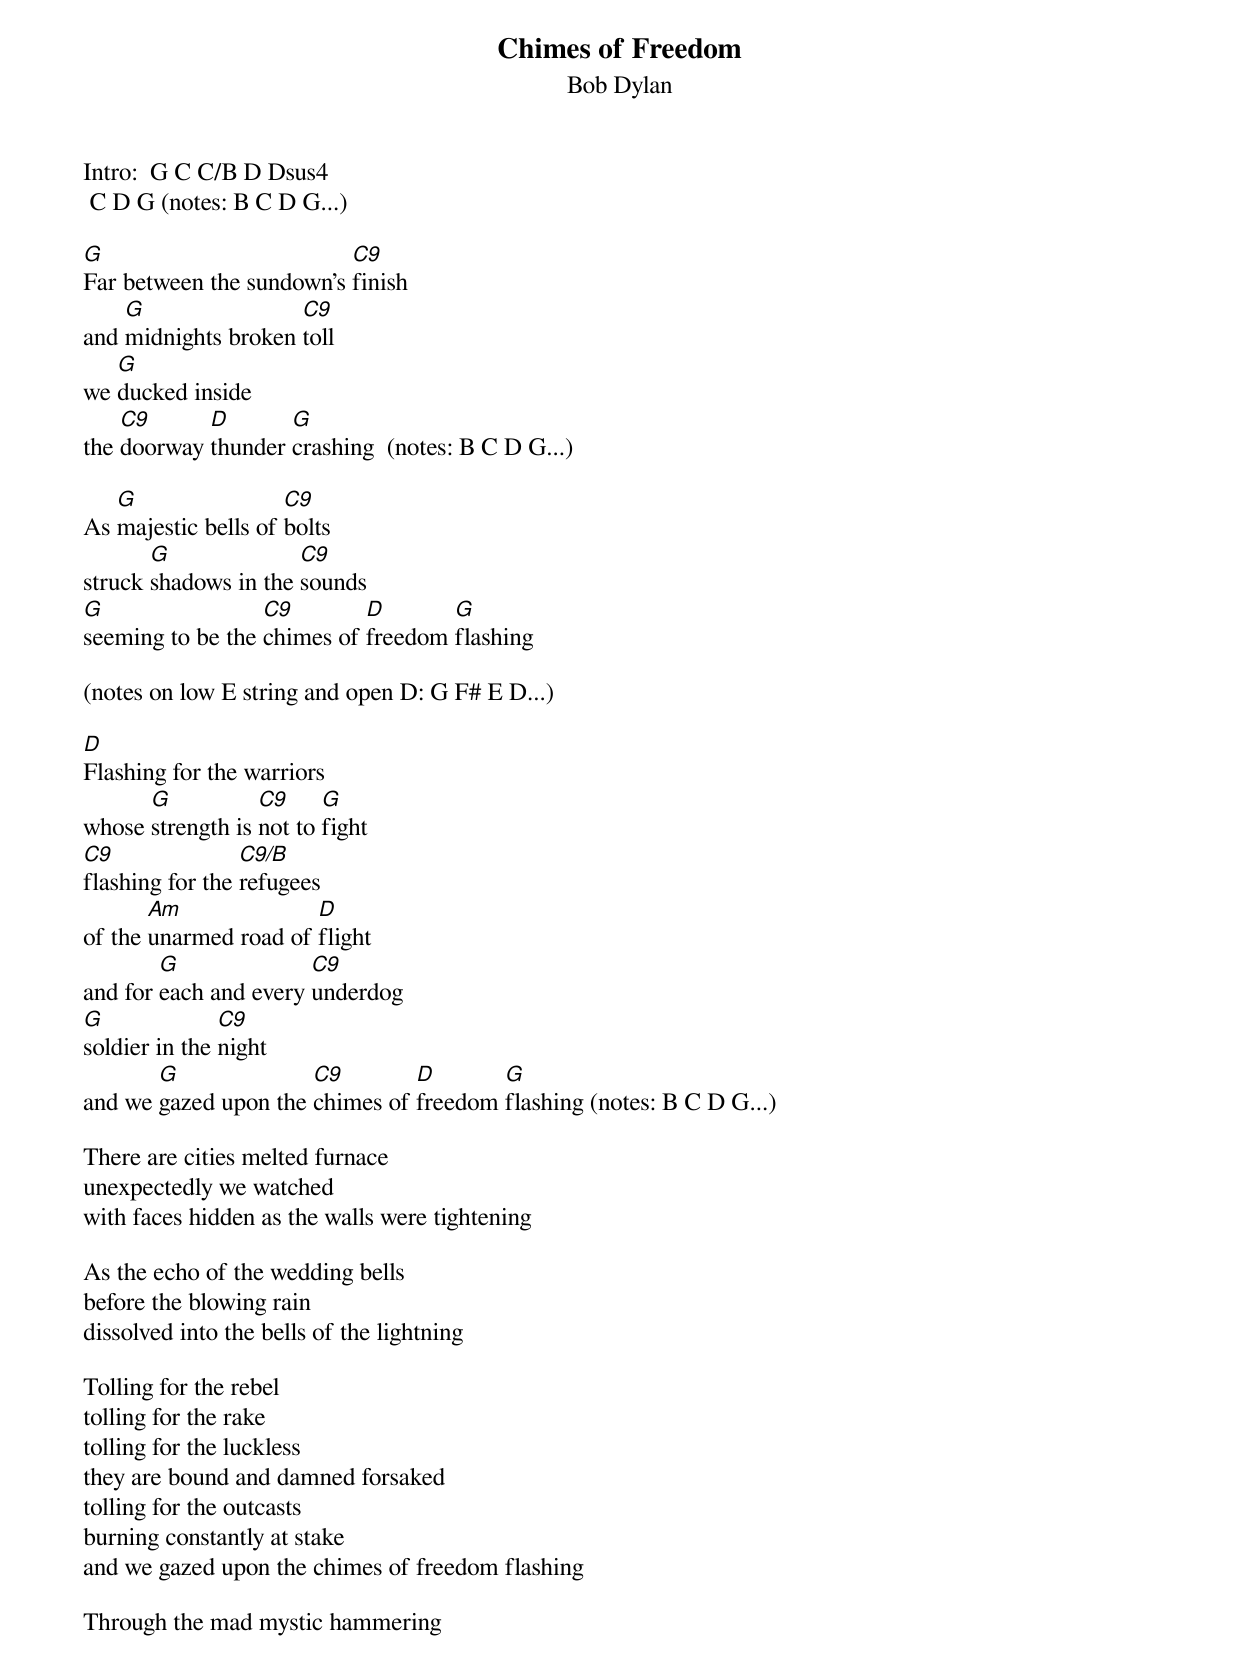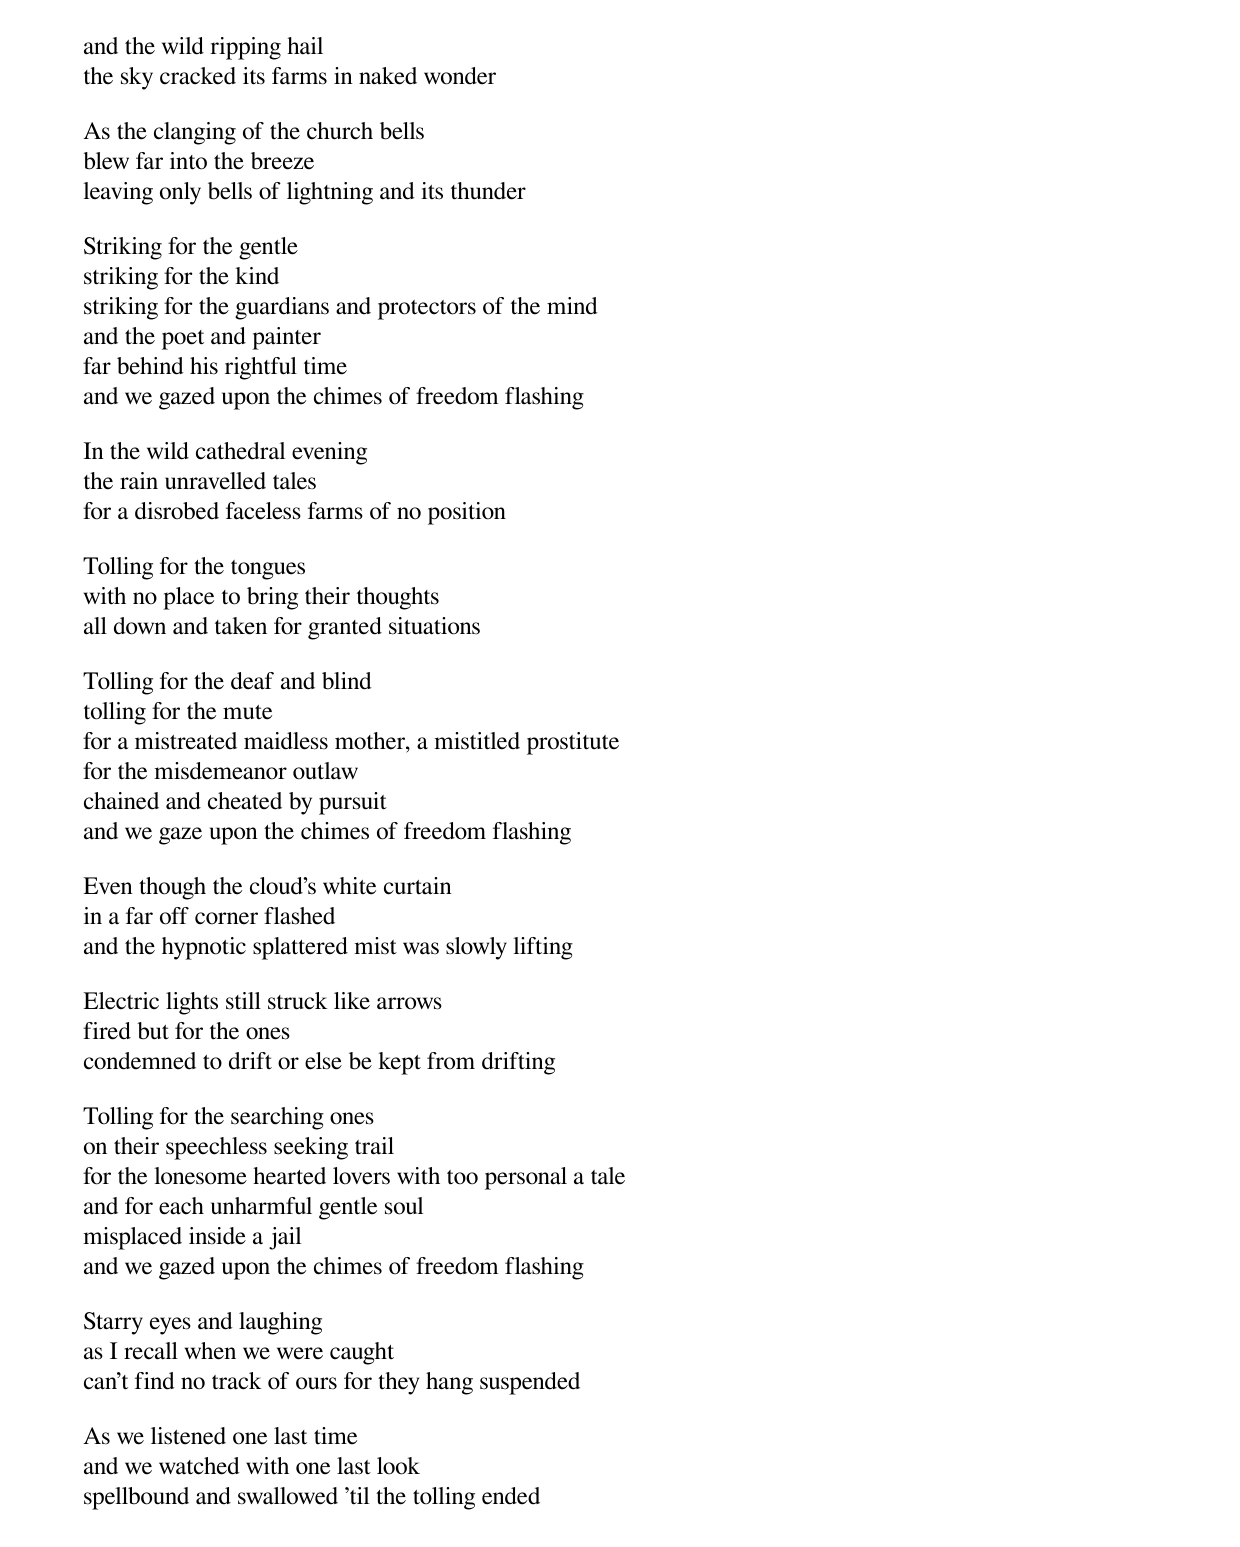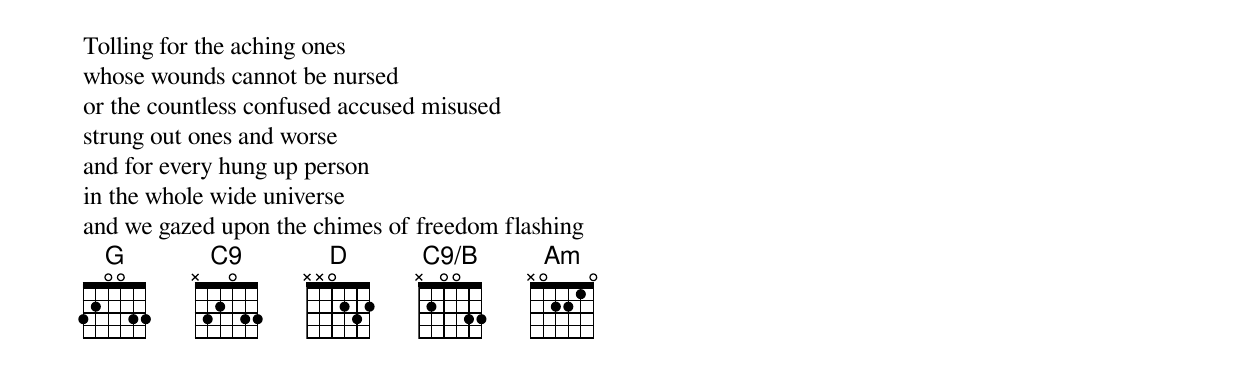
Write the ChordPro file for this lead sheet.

{t:Chimes of Freedom}
{st:Bob Dylan}
{define C9 base-fret 1 frets x 3 2 0 3 3}
{define C9/B base-fret 1 frets x 2 0 0 3 3}
{define G base-fret 1 frets 3 2 0 0 3 3}
Intro:  G C C/B D Dsus4
	C D G (notes: B C D G...)

[G]Far between the sundown's [C9]finish
and [G]midnights broken [C9]toll
we [G]ducked inside
the [C9]doorway [D]thunder [G]crashing  (notes: B C D G...)

As [G]majestic bells of [C9]bolts
struck [G]shadows in the [C9]sounds
[G]seeming to be the [C9]chimes of [D]freedom [G]flashing

(notes on low E string and open D: G F# E D...)

[D]Flashing for the warriors
whose [G]strength is [C9]not to [G]fight
[C9]flashing for the [C9/B]refugees
of the [Am]unarmed road of [D]flight
and for [G]each and every [C9]underdog
[G]soldier in the [C9]night
and we [G]gazed upon the [C9]chimes of [D]freedom [G]flashing (notes: B C D G...)

There are cities melted furnace
unexpectedly we watched
with faces hidden as the walls were tightening

As the echo of the wedding bells
before the blowing rain
dissolved into the bells of the lightning

Tolling for the rebel
tolling for the rake
tolling for the luckless
they are bound and damned forsaked
tolling for the outcasts
burning constantly at stake
and we gazed upon the chimes of freedom flashing

Through the mad mystic hammering
and the wild ripping hail
the sky cracked its farms in naked wonder

As the clanging of the church bells
blew far into the breeze
leaving only bells of lightning and its thunder

Striking for the gentle
striking for the kind
striking for the guardians and protectors of the mind
and the poet and painter
far behind his rightful time
and we gazed upon the chimes of freedom flashing

In the wild cathedral evening
the rain unravelled tales
for a disrobed faceless farms of no position

Tolling for the tongues
with no place to bring their thoughts
all down and taken for granted situations

Tolling for the deaf and blind
tolling for the mute
for a mistreated maidless mother, a mistitled prostitute
for the misdemeanor outlaw
chained and cheated by pursuit
and we gaze upon the chimes of freedom flashing

Even though the cloud's white curtain
in a far off corner flashed
and the hypnotic splattered mist was slowly lifting

Electric lights still struck like arrows
fired but for the ones
condemned to drift or else be kept from drifting

Tolling for the searching ones
on their speechless seeking trail
for the lonesome hearted lovers with too personal a tale
and for each unharmful gentle soul
misplaced inside a jail
and we gazed upon the chimes of freedom flashing

Starry eyes and laughing
as I recall when we were caught
can't find no track of ours for they hang suspended

As we listened one last time
and we watched with one last look
spellbound and swallowed 'til the tolling ended

Tolling for the aching ones
whose wounds cannot be nursed
or the countless confused accused misused
strung out ones and worse
and for every hung up person
in the whole wide universe
and we gazed upon the chimes of freedom flashing
